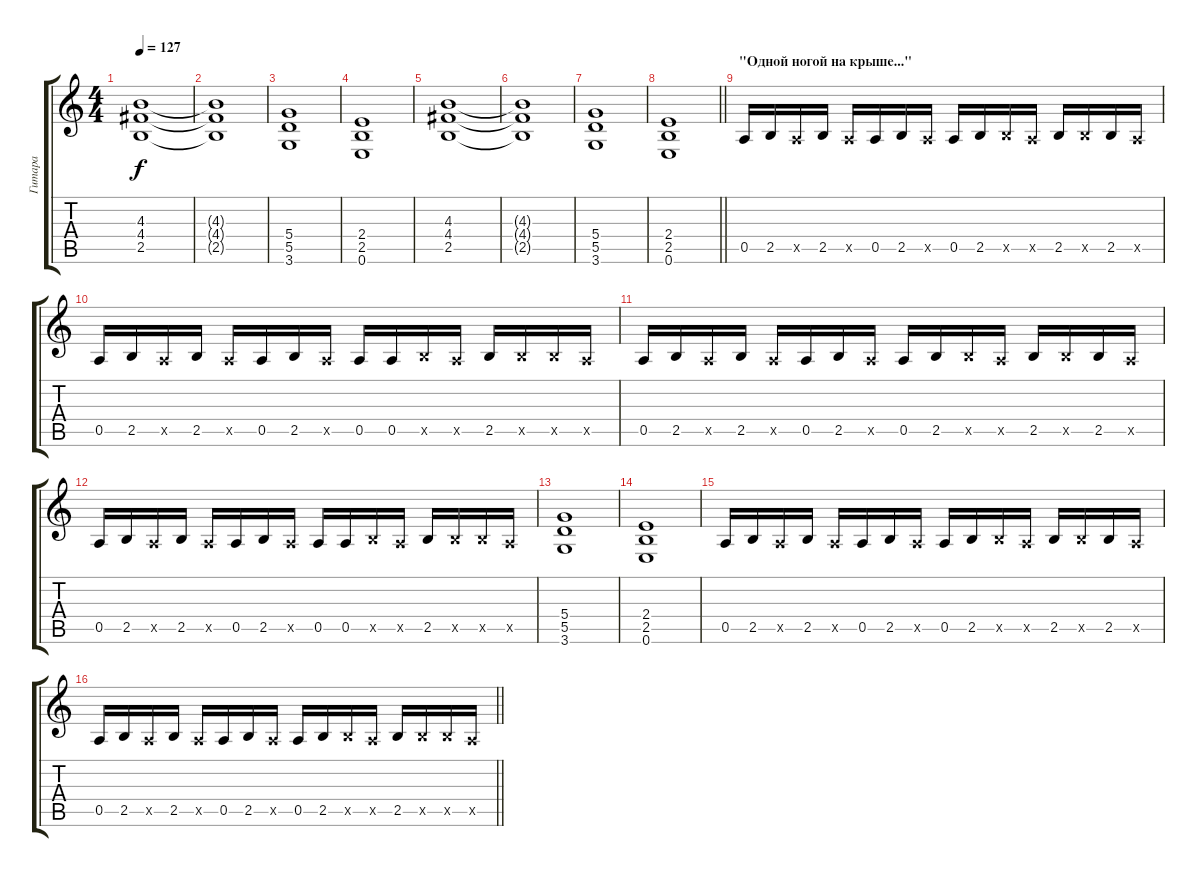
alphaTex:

\track ("Гитара" "Гитара") {instrument distortionguitar}
\staff {score tabs}
\tuning (E4 B3 G3 D3 A2 E2) {hide}
\ts (4 4)
\tempo 127
\clef g2
\ks c
(4.3 4.4 2.5).1{dy f} |
(4.3{t} 4.4{t} 2.5{t}).1 |
(5.4 5.5 3.6).1 |
(2.4 2.5 0.6).1 |
(4.3 4.4 2.5).1 |
(4.3{t} 4.4{t} 2.5{t}).1 |
(5.4 5.5 3.6).1 |
\barLineRight lightlight
(2.4 2.5 0.6).1 |
\section ("" "\"Одной ногой на крыше...\"")
0.5.16 2.5.16 0.5{x}.16 2.5.16 0.5{x}.16 0.5.16 2.5.16 0.5{x}.16 0.5.16 2.5.16 2.5{x}.16 0.5{x}.16 2.5.16 2.5{x}.16 2.5.16 0.5{x}.16 |
0.5.16 2.5.16 0.5{x}.16 2.5.16 0.5{x}.16 0.5.16 2.5.16 0.5{x}.16 0.5.16 0.5.16 2.5{x}.16 0.5{x}.16 2.5.16 2.5{x}.16 2.5{x}.16 0.5{x}.16 |
0.5.16 2.5.16 0.5{x}.16 2.5.16 0.5{x}.16 0.5.16 2.5.16 0.5{x}.16 0.5.16 2.5.16 2.5{x}.16 0.5{x}.16 2.5.16 2.5{x}.16 2.5.16 0.5{x}.16 |
0.5.16 2.5.16 0.5{x}.16 2.5.16 0.5{x}.16 0.5.16 2.5.16 0.5{x}.16 0.5.16 0.5.16 2.5{x}.16 0.5{x}.16 2.5.16 2.5{x}.16 2.5{x}.16 0.5{x}.16 |
(5.4 5.5 3.6).1 |
(2.4 2.5 0.6).1 |
0.5.16 2.5.16 0.5{x}.16 2.5.16 0.5{x}.16 0.5.16 2.5.16 0.5{x}.16 0.5.16 2.5.16 2.5{x}.16 0.5{x}.16 2.5.16 2.5{x}.16 2.5.16 0.5{x}.16 |
\barLineRight lightlight
0.5.16 2.5.16 0.5{x}.16 2.5.16 0.5{x}.16 0.5.16 2.5.16 0.5{x}.16 0.5.16 2.5.16 2.5{x}.16 0.5{x}.16 2.5.16 2.5{x}.16 2.5{x}.16 0.5{x}.16
